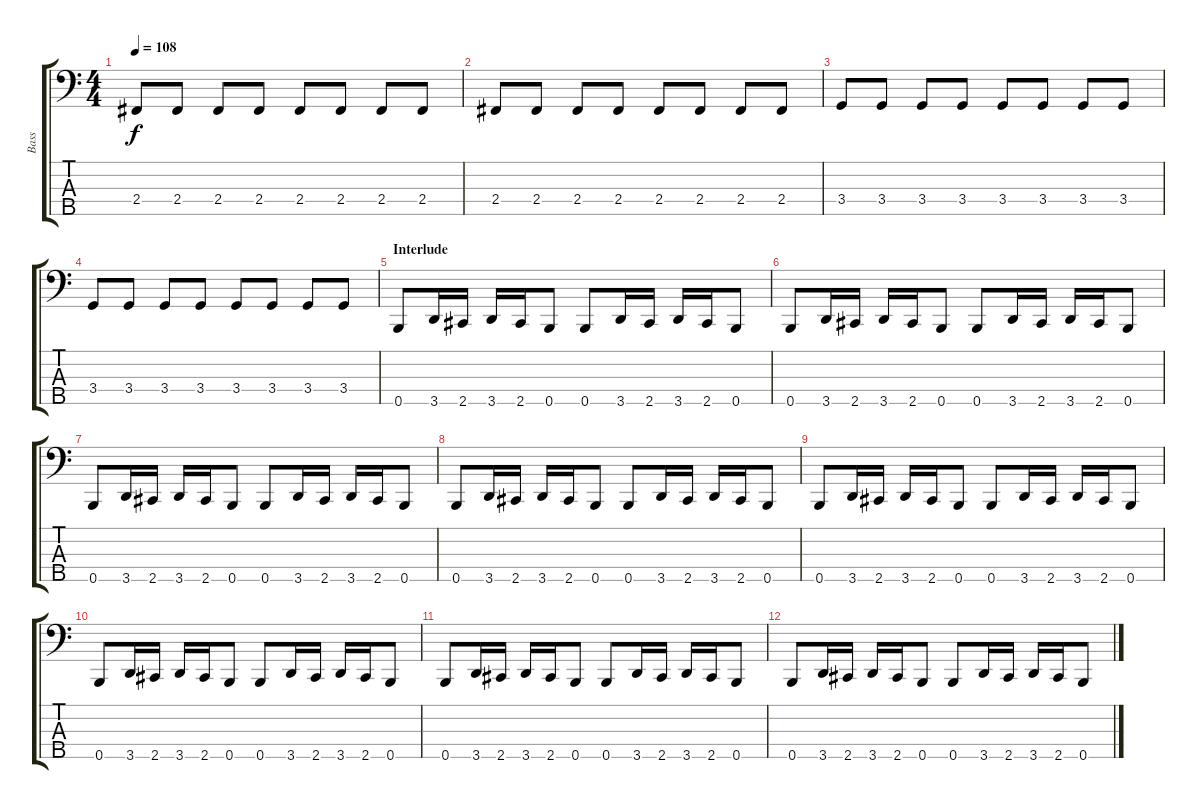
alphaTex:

\track ("Bass" "Bass") {instrument electricbassfinger}
\staff {score tabs}
\tuning (G2 D2 A1 E1 B0) {hide}
\ts (4 4)
\tempo 108
\clef f4
\ks c
2.4.8{dy f} 2.4.8 2.4.8 2.4.8 2.4.8 2.4.8 2.4.8 2.4.8 |
2.4.8 2.4.8 2.4.8 2.4.8 2.4.8 2.4.8 2.4.8 2.4.8 |
3.4.8 3.4.8 3.4.8 3.4.8 3.4.8 3.4.8 3.4.8 3.4.8 |
3.4.8 3.4.8 3.4.8 3.4.8 3.4.8 3.4.8 3.4.8 3.4.8 |
\section ("" "Interlude")
0.5.8 3.5.16 2.5.16 3.5.16 2.5.16 0.5.8 0.5.8 3.5.16 2.5.16 3.5.16 2.5.16 0.5.8 |
0.5.8 3.5.16 2.5.16 3.5.16 2.5.16 0.5.8 0.5.8 3.5.16 2.5.16 3.5.16 2.5.16 0.5.8 |
0.5.8 3.5.16 2.5.16 3.5.16 2.5.16 0.5.8 0.5.8 3.5.16 2.5.16 3.5.16 2.5.16 0.5.8 |
0.5.8 3.5.16 2.5.16 3.5.16 2.5.16 0.5.8 0.5.8 3.5.16 2.5.16 3.5.16 2.5.16 0.5.8 |
0.5.8 3.5.16 2.5.16 3.5.16 2.5.16 0.5.8 0.5.8 3.5.16 2.5.16 3.5.16 2.5.16 0.5.8 |
0.5.8 3.5.16 2.5.16 3.5.16 2.5.16 0.5.8 0.5.8 3.5.16 2.5.16 3.5.16 2.5.16 0.5.8 |
0.5.8 3.5.16 2.5.16 3.5.16 2.5.16 0.5.8 0.5.8 3.5.16 2.5.16 3.5.16 2.5.16 0.5.8 |
0.5.8 3.5.16 2.5.16 3.5.16 2.5.16 0.5.8 0.5.8 3.5.16 2.5.16 3.5.16 2.5.16 0.5.8
